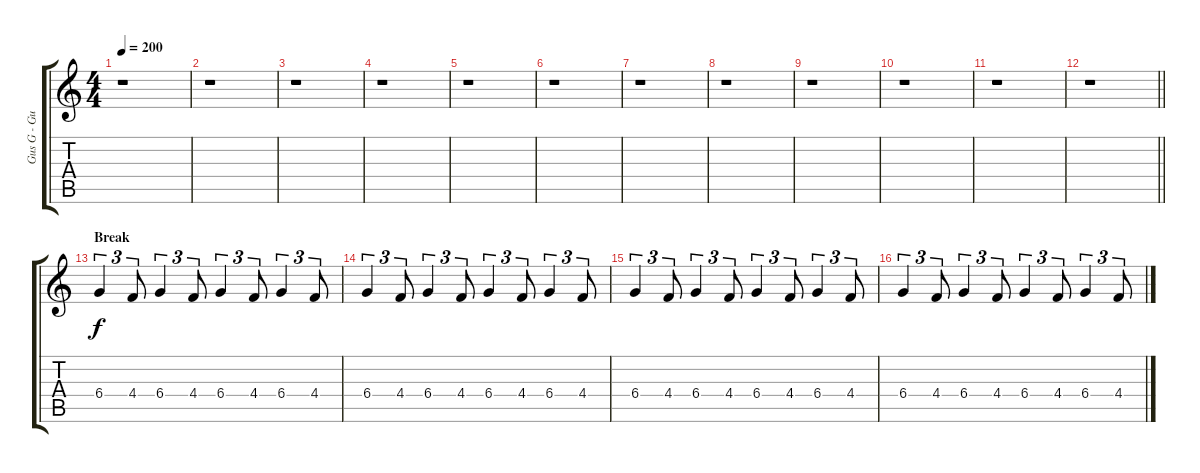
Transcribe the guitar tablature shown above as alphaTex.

\track ("Gus G - Guitars" "Gus G - Gu") {instrument distortionguitar}
\staff {score tabs}
\tuning (Eb4 Bb3 Gb3 Db3 Ab2 Eb2) {hide}
\ts (4 4)
\tempo 200
\clef g2
\ks c
r.1{dy f} |
r.1 |
r.1 |
r.1 |
r.1 |
r.1 |
r.1 |
r.1 |
r.1 |
r.1 |
r.1 |
\barLineRight lightlight
r.1 |
\section ("" "Break")
6.4.4{tu (3 2)} 4.4.8{tu (3 2)} 6.4.4{tu (3 2)} 4.4.8{tu (3 2)} 6.4.4{tu (3 2)} 4.4.8{tu (3 2)} 6.4.4{tu (3 2)} 4.4.8{tu (3 2)} |
6.4.4{tu (3 2)} 4.4.8{tu (3 2)} 6.4.4{tu (3 2)} 4.4.8{tu (3 2)} 6.4.4{tu (3 2)} 4.4.8{tu (3 2)} 6.4.4{tu (3 2)} 4.4.8{tu (3 2)} |
6.4.4{tu (3 2)} 4.4.8{tu (3 2)} 6.4.4{tu (3 2)} 4.4.8{tu (3 2)} 6.4.4{tu (3 2)} 4.4.8{tu (3 2)} 6.4.4{tu (3 2)} 4.4.8{tu (3 2)} |
6.4.4{tu (3 2)} 4.4.8{tu (3 2)} 6.4.4{tu (3 2)} 4.4.8{tu (3 2)} 6.4.4{tu (3 2)} 4.4.8{tu (3 2)} 6.4.4{tu (3 2)} 4.4.8{tu (3 2)}
